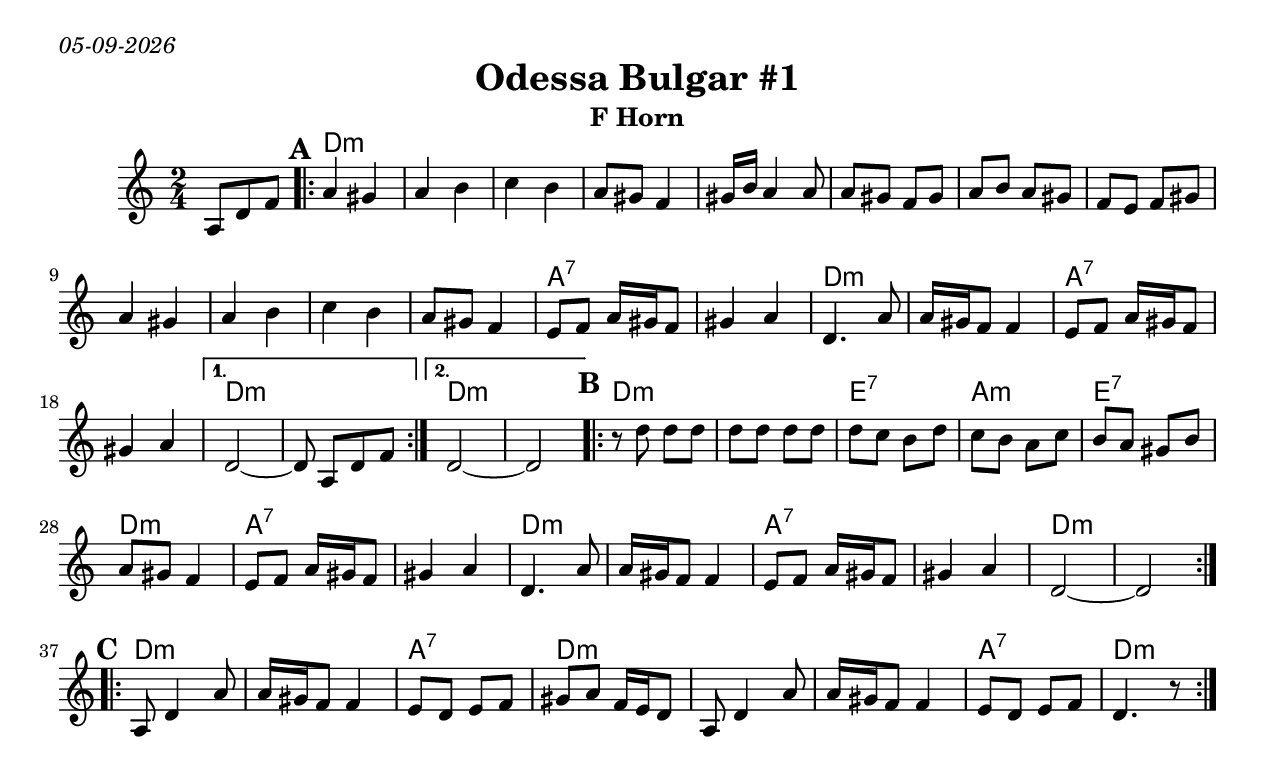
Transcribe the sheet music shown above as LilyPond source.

\version "2.20.0"
\include "english.ly"
\pointAndClickOff
\paper{
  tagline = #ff
  print-all-headers = ##t
  #(set-paper-size "letter")
}
date = #(strftime "%d-%m-%Y" (localtime (current-time)))

\markup{ \italic{ \date }  }

%\markup{ Got something to say? }

global = {
  \clef treble
  \key c \major
  \time 2/4
  \set Score.markFormatter = #format-mark-box-alphabet
}

%#################################### Melody ########################
%melody =  \transpose c d \relative c' {  %transpose for clarinet
melody = \relative c' {
  \global
  \partial 8*3 a8 [d f]    %lead in notes

  \repeat volta 2{
   \mark \default
   a4 gs
   a b
   c4 b
   a8 [gs] f4|

   gs16 [b] a4 a8|
   a8 [gs] f [gs]
   a8 b a gs f e f gs
   a4 gs

   a b
   c4 b
   a8 gs f4
   e8 f a16 gs f8
   gs4 a
   d,4. a'8
   a16 gs f8 f4
   e8 f a16 gs f8
   gs4 a
  }
  \alternative {
    {d,2~ d8 a [d f] }
    {d2~d2}
  }

  \repeat volta 2{
   \mark \default
   r8 d' d d
   d8 d d d
   d8 c b d
   c8 b a c
   b8 a gs b
   a8 gs f4e8 f a16 gs f8
  gs4 a
  d,4. a'8
  a16 gs f8 f4
  %gs8 a f16 e d8
  e8 f a16 gs f8
  gs4 a
  d,2~d2
  }

   \repeat volta 2{
     \mark \default
     a8 d4 a'8
     a16 gs f8 f4
     e8 d e f
     gs8 a  f16 e d8

     a8 d4 a'8
     a16 gs f8 f4
     e8 d e f
    d4. r8

  }
}
%################################# Lyrics #####################
%\addlyrics{ \set stanza = #"1. " }
%################################# Chords #######################
harmonies = \chordmode {
s8*3
d2*12:m
a2*2:7
d2*2:m
a2*2:7
d2*2:m
d2*2:m
%b
d2*2:m
e2:7
a2:m
e2:7
d2:m
a2*2:7
d2*2:m
a2*2:7
d2*2:m
%c
d2*2:m
a2:7
d2*3:m
a2:7
d2:m
}

\score {
  % transpose score below
  %\transpose c d
  <<
    \new ChordNames {
      \set chordChanges = ##f
      \harmonies
    }
    \new Staff   \melody
  >>
  \header{
    title= "Odessa Bulgar #1"
    subtitle=""
    composer= ""
    instrument = "F Horn"
    arranger= ""
  }
  \layout{indent = 1.0\cm}
  \midi {
    \tempo 4 = 120

    % \midi { }
  }
}
%{
% more verses:
\markup{}
\markup {
  \font-size #2
  \fill-line {
    \hspace #0.1 % distance from left margin
    \column {
      \line { "1."
	\column {
	  ""
	}
      }
      \hspace #0.2 % vertical distance between verses
      \line { "2."
	\column {
	 ""
	}
      }
    }
    \hspace #0.1  % horiz. distance between columns
    \column {
      \line { "3."
	\column {
	  ""
	}
      }
      \hspace #0.2 % distance between verses
      \line { "4."
	\column {
	 ""
	}
      }
    }
    \hspace #0.1 % distance to right margin
  }
}

%}
